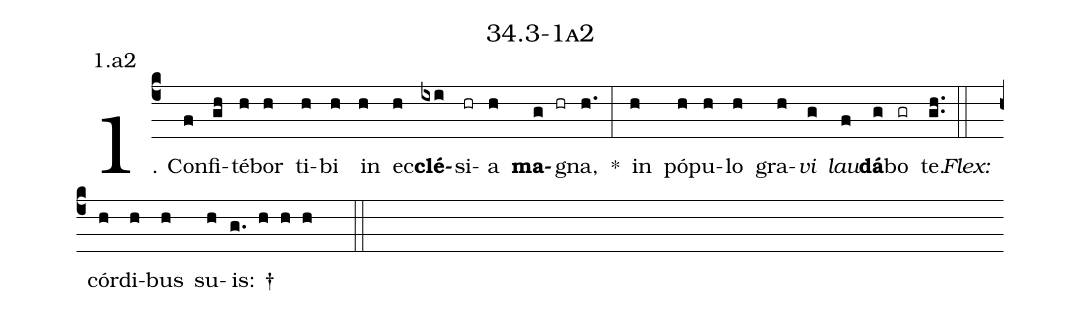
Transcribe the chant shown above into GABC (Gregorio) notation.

name: 34.3-1a2;
annotation: 1.a2;
%%
(c4)1. Con(f)fi(gh)té(h)bor(h) ti(h)bi(h) in(h) ec(h)<b>clé</b>(ixi)si(hr)a(h) <b>ma</b>(g hr)gna,(h.) *(:) in(h) pó(h)pu(h)lo(h) gra(h)<i>vi</i>(g) <i>lau</i>(f)<b>dá</b>(g)bo(gr) te.(gh..) (::)
<i>Flex:</i>()  cór(h)di(h)bus(h) su(h)is: †(g. h h h  ::)

%E(h) u(h) o(g) u(f) a(g) e.(gh..) (::)
